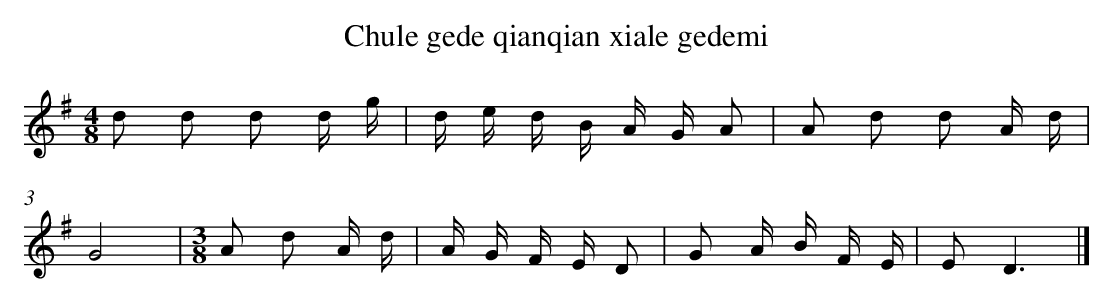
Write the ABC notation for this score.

X:1
T: Chule gede qianqian xiale gedemi
L: 1/16
M: 4/8
K: G
d2 d2 d2 d g [I:setbarnb 1]|
d e d B A G A2 |
A2 d2 d2 A d |
G8 |
[M:3/8]A2 d2 A d |
A G F E D2 |
G2 A B F E |
E2D6 |]
